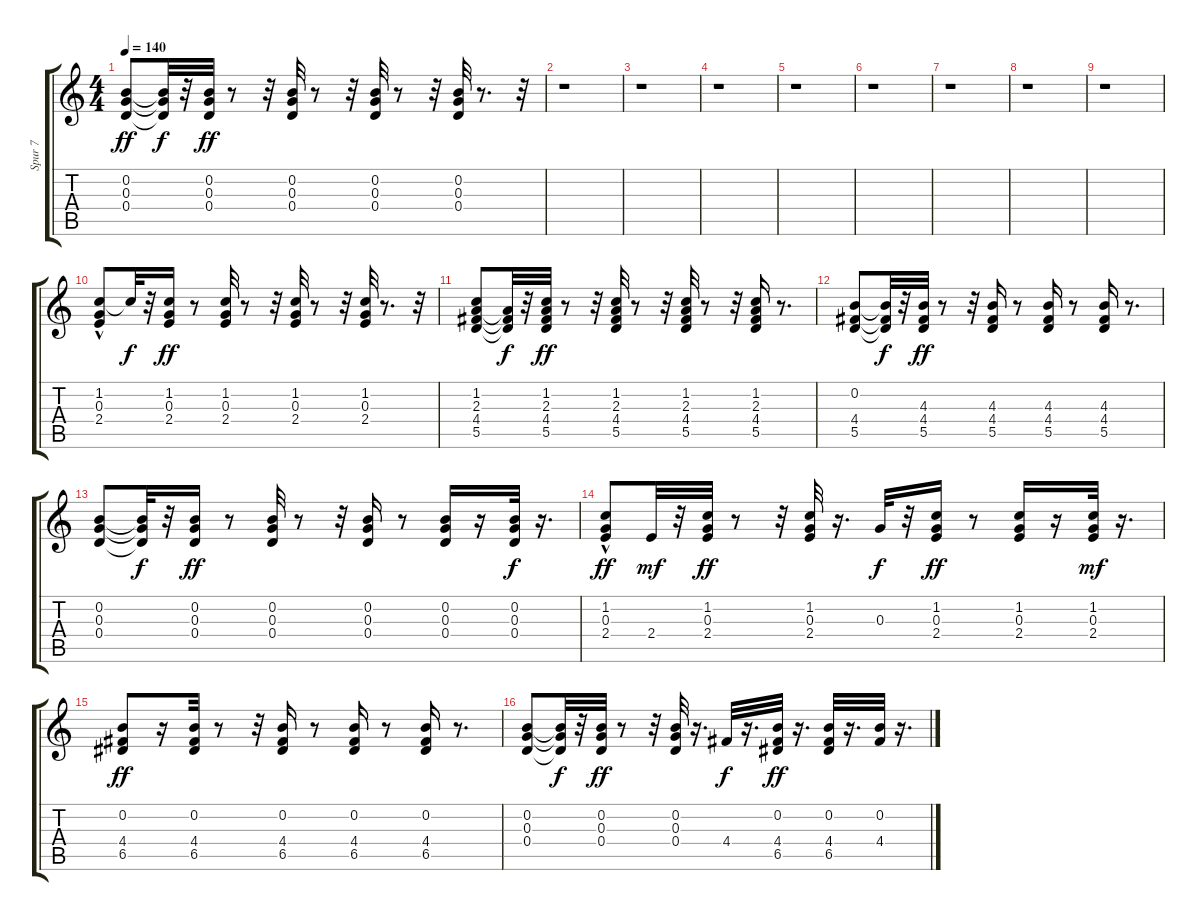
\track ("Spur 7" "Spur 7") {instrument acousticguitarsteel}
\staff {score tabs}
\tuning (E4 B3 G3 D3 A2 E2) {hide}
\ts (4 4)
\tempo 140
\clef g2
\ks c
(0.2 0.3 0.4).8{dy ff} (0.2{t} 0.3{t} 0.4{t}).32{dy f} r.32 (0.2 0.3 0.4).32{dy ff} r.8 r.32 (0.2 0.3 0.4).32 r.8 r.32 (0.2 0.3 0.4).32 r.8 r.32 (0.2 0.3 0.4).32 r.8{d} r.32 |
r.1 |
r.1 |
r.1 |
r.1 |
r.1 |
r.1 |
r.1 |
r.1 |
(1.2 0.3 2.4{hac}).8 1.2{t}.32{dy f} r.32 (1.2 0.3 2.4).16{dy ff} r.8 (1.2 0.3 2.4).32 r.8 r.32 (1.2 0.3 2.4).32 r.8 r.32 (1.2 0.3 2.4).32 r.8{d} r.32 |
(1.2 2.3 4.4 5.5).8 (2.3{t} 4.4{t} 5.5{t}).32{dy f} r.32 (1.2 2.3 4.4 5.5).32{dy ff} r.8 r.32 (1.2 2.3 4.4 5.5).32 r.8 r.32 (1.2 2.3 4.4 5.5).32 r.8 r.32 (1.2 2.3 4.4 5.5).16 r.8{d} |
(0.2 4.4 5.5).8 (0.2{t} 4.4{t} 5.5{t}).32{dy f} r.32 (4.3 4.4 5.5).32{dy ff} r.8 r.32 (4.3 4.4 5.5).16 r.8 (4.3 4.4 5.5).16 r.8 (4.3 4.4 5.5).16 r.8{d} |
(0.2 0.3 0.4).8 (0.2{t} 0.3{t} 0.4{t}).32{dy f} r.32 (0.2 0.3 0.4).16{dy ff} r.8 (0.2 0.3 0.4).32 r.8 r.32 (0.2 0.3 0.4).16 r.8 (0.2 0.3 0.4).16 r.16 (0.2 0.3 0.4).32{dy f} r.16{d} |
(1.2 0.3 2.4{hac}).8{dy ff} 2.4.32{dy mf} r.32 (1.2 0.3 2.4).32{dy ff} r.8 r.32 (1.2 0.3 2.4).32 r.16{d} 0.3.32{dy f} r.32 (1.2 0.3 2.4).16{dy ff} r.8 (1.2 0.3 2.4).16 r.16 (1.2 0.3 2.4).32{dy mf} r.16{d} |
(0.2 4.4 6.5).8{dy ff} r.16 (0.2 4.4 6.5).32 r.8 r.32 (0.2 4.4 6.5).16 r.8 (0.2 4.4 6.5).16 r.8 (0.2 4.4 6.5).16 r.8{d} |
(0.2 0.3 0.4).8 (0.2{t} 0.3{t} 0.4{t}).32{dy f} r.32 (0.2 0.3 0.4).32{dy ff} r.8 r.32 (0.2 0.3 0.4).32 r.16{d} 4.4.32{dy f} r.16{d} (0.2 4.4 6.5).32{dy ff} r.16{d} (0.2 4.4 6.5).32 r.16{d} (0.2 4.4).32 r.16{d}
